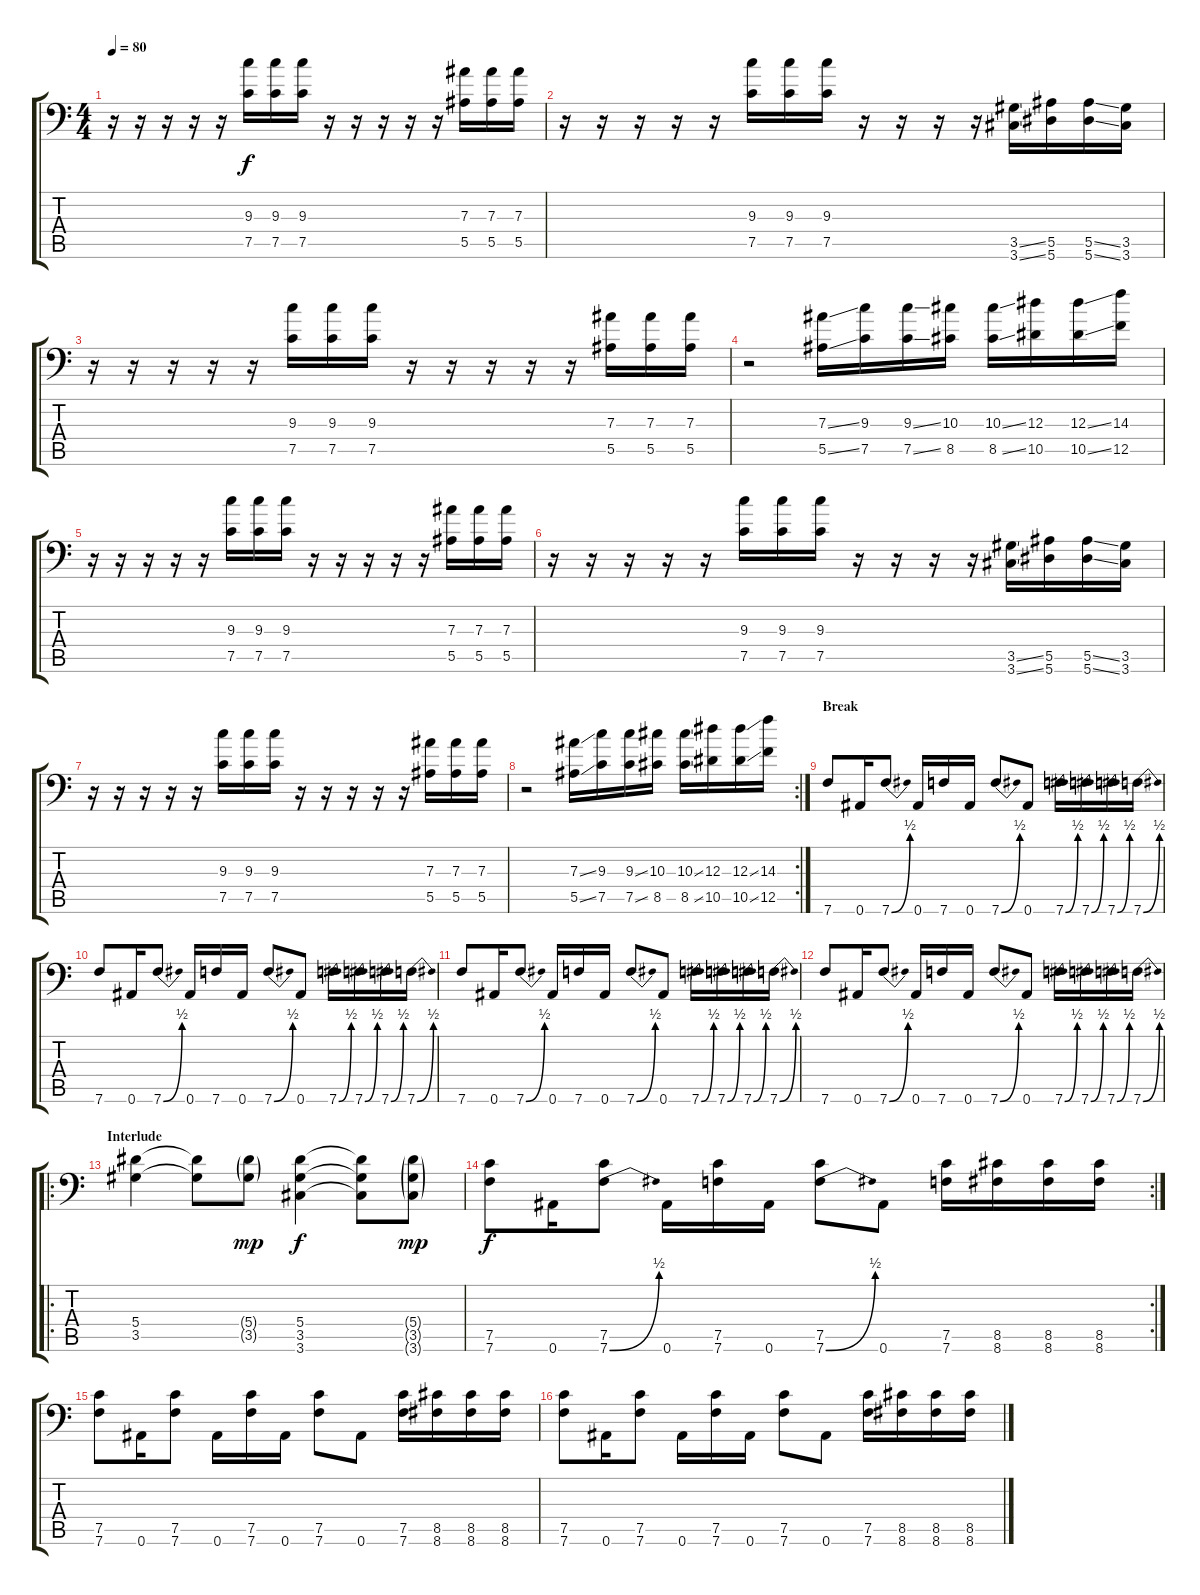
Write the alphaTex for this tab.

\track "" {instrument distortionguitar}
\staff {score tabs}
\tuning (C4 G3 Eb3 Bb2 F2 Bb1) {hide}
\ts (4 4)
\tempo 80
\clef f4
\ks c
r.16{dy f} r.16 r.16 r.16 r.16 (9.3 7.5).16 (9.3 7.5).16 (9.3 7.5).16 r.16 r.16 r.16 r.16 r.16 (7.3 5.5).16 (7.3 5.5).16 (7.3 5.5).16 |
r.16 r.16 r.16 r.16 r.16 (9.3 7.5).16 (9.3 7.5).16 (9.3 7.5).16 r.16 r.16 r.16 r.16 (3.5{ss} 3.6{ss}).16 (5.5 5.6).16 (5.5{ss} 5.6{ss}).16 (3.5 3.6).16 |
r.16 r.16 r.16 r.16 r.16 (9.3 7.5).16 (9.3 7.5).16 (9.3 7.5).16 r.16 r.16 r.16 r.16 r.16 (7.3 5.5).16 (7.3 5.5).16 (7.3 5.5).16 |
r.2 (7.3{ss} 5.5{ss}).16 (9.3 7.5).16 (9.3{ss} 7.5{ss}).16 (10.3 8.5).16 (10.3{ss} 8.5{ss}).16 (12.3 10.5).16 (12.3{ss} 10.5{ss}).16 (14.3 12.5).16 |
r.16 r.16 r.16 r.16 r.16 (9.3 7.5).16 (9.3 7.5).16 (9.3 7.5).16 r.16 r.16 r.16 r.16 r.16 (7.3 5.5).16 (7.3 5.5).16 (7.3 5.5).16 |
r.16 r.16 r.16 r.16 r.16 (9.3 7.5).16 (9.3 7.5).16 (9.3 7.5).16 r.16 r.16 r.16 r.16 (3.5{ss} 3.6{ss}).16 (5.5 5.6).16 (5.5{ss} 5.6{ss}).16 (3.5 3.6).16 |
r.16 r.16 r.16 r.16 r.16 (9.3 7.5).16 (9.3 7.5).16 (9.3 7.5).16 r.16 r.16 r.16 r.16 r.16 (7.3 5.5).16 (7.3 5.5).16 (7.3 5.5).16 |
\rc 2
r.2 (7.3{ss} 5.5{ss}).16 (9.3 7.5).16 (9.3{ss} 7.5{ss}).16 (10.3 8.5).16 (10.3{ss} 8.5{ss}).16 (12.3 10.5).16 (12.3{ss} 10.5{ss}).16 (14.3 12.5).16 |
\section ("" "Break")
7.6.8 0.6.16 7.6{be (bend 0 0 60 2)}.8 0.6.16 7.6.16 0.6.16 7.6{be (bend 0 0 60 2)}.8 0.6.8 7.6{be (bend 0 0 60 2)}.16 7.6{be (bend 0 0 60 2)}.16 7.6{be (bend 0 0 60 2)}.16 7.6{be (bend 0 0 60 2)}.16 |
7.6.8 0.6.16 7.6{be (bend 0 0 60 2)}.8 0.6.16 7.6.16 0.6.16 7.6{be (bend 0 0 60 2)}.8 0.6.8 7.6{be (bend 0 0 60 2)}.16 7.6{be (bend 0 0 60 2)}.16 7.6{be (bend 0 0 60 2)}.16 7.6{be (bend 0 0 60 2)}.16 |
7.6.8 0.6.16 7.6{be (bend 0 0 60 2)}.8 0.6.16 7.6.16 0.6.16 7.6{be (bend 0 0 60 2)}.8 0.6.8 7.6{be (bend 0 0 60 2)}.16 7.6{be (bend 0 0 60 2)}.16 7.6{be (bend 0 0 60 2)}.16 7.6{be (bend 0 0 60 2)}.16 |
7.6.8 0.6.16 7.6{be (bend 0 0 60 2)}.8 0.6.16 7.6.16 0.6.16 7.6{be (bend 0 0 60 2)}.8 0.6.8 7.6{be (bend 0 0 60 2)}.16 7.6{be (bend 0 0 60 2)}.16 7.6{be (bend 0 0 60 2)}.16 7.6{be (bend 0 0 60 2)}.16 |
\ro
\section ("" "Interlude")
(5.4 3.5).4 (5.4{t} 3.5{t}).8 (5.4{g} 3.5{g}).8{dy mp} (5.4 3.5 3.6).4{dy f} (5.4{t} 3.5{t} 3.6{t}).8 (5.4{g} 3.5{g} 3.6{g}).8{dy mp} |
\rc 2
(7.5 7.6).8{dy f} 0.6.16 (7.5 7.6{be (bend 0 0 60 2)}).8 0.6.16 (7.5 7.6).16 0.6.16 (7.5 7.6{be (bend 0 0 60 2)}).8 0.6.8 (7.5 7.6).16 (8.5 8.6).16 (8.5 8.6).16 (8.5 8.6).16 |
(7.5 7.6).8 0.6.16 (7.5 7.6).8 0.6.16 (7.5 7.6).16 0.6.16 (7.5 7.6).8 0.6.8 (7.5 7.6).16 (8.5 8.6).16 (8.5 8.6).16 (8.5 8.6).16 |
(7.5 7.6).8 0.6.16 (7.5 7.6).8 0.6.16 (7.5 7.6).16 0.6.16 (7.5 7.6).8 0.6.8 (7.5 7.6).16 (8.5 8.6).16 (8.5 8.6).16 (8.5 8.6).16
